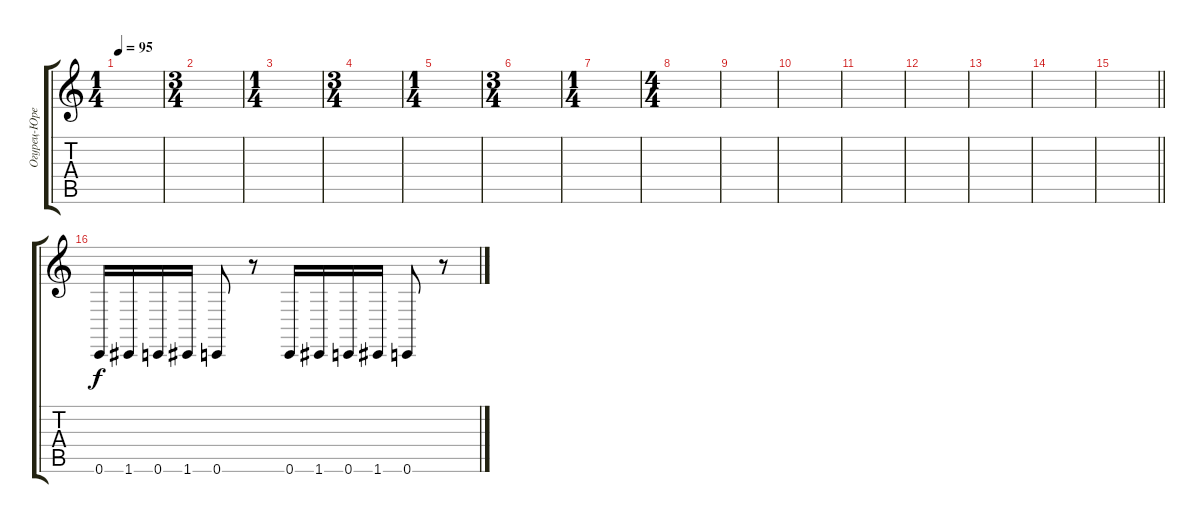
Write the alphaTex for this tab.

\track ("Огурец-Юрец" "Огурец-Юре") {instrument synthbrass1}
\staff {score tabs}
\tuning (D4 A3 F3 C3 G2 C2) {hide}
\ts (1 4)
\tempo 95
\clef g2
\ks c
|
\ts (3 4)
|
\ts (1 4)
|
\ts (3 4)
|
\ts (1 4)
|
\ts (3 4)
|
\ts (1 4)
|
\ts (4 4)
|
|
|
|
|
|
|
\barLineRight lightlight
|
0.6.16 1.6.16 0.6.16 1.6.16 0.6.8 r.8 0.6.16 1.6.16 0.6.16 1.6.16 0.6.8 r.8
